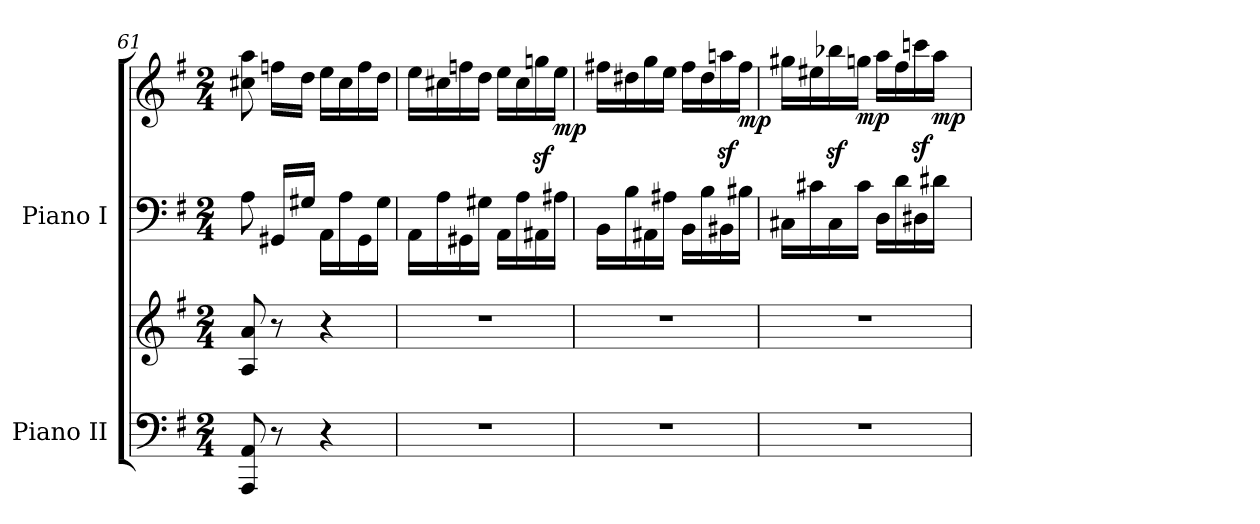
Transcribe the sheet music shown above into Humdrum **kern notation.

**kern	**kern	**kern	**kern	**dynam
*part2	*part2	*part1	*part1	*part1
*staff4	*staff3	*staff2	*staff1	*staff1/2
*I"Piano II	*	*I"Piano I	*	*
*I'Pno. II	*	*I'Pno. I	*	*
*clefF4	*clefG2	*clefF4	*clefG2	*
*k[f#]	*k[f#]	*k[f#]	*k[f#]	*
*M2/4	*M2/4	*M2/4	*M2/4	*
=61	=61	=61	=61	=61
8AAA!/ 8AA!/	8A!/ 8a!/	8A\	8cc#X\ 8aa\	.
8r	8r	16GG#X/LL	16ffn\LL	.
.	.	16G#X/JJ	16dd\JJ	.
4r	4r	16AA\LL	16ee\LL	.
.	.	16A\	16cc#\	.
.	.	16GG#\	16ff\	.
.	.	16G#\JJ	16dd\JJ	.
=62	=62	=62	=62	=62
2r	2r	16AA\LL	16ee\LL	.
.	.	16A\	16cc#X\	.
.	.	16GG#X\	16ffn\	.
.	.	16G#X\JJ	16dd\JJ	.
.	.	16AA\LL	16ee\LL	.
.	.	16A\	16cc#\	.
.	.	16AA#X\	16ggnz<\	.
!	!	!	!	!LO:DY:b
.	.	16A#X\JJ	16ee\JJ	mp
=63	=63	=63	=63	=63
2r	2r	16BB\LL	16ff#X\LL	.
.	.	16B\	16dd#X\	.
.	.	16AA#X\	16gg\	.
.	.	16A#X\JJ	16ee\JJ	.
.	.	16BB\LL	16ff#\LL	.
.	.	16B\	16dd#\	.
.	.	16BB#X\	16aanz<\	.
!	!	!	!	!LO:DY:b
.	.	16B#X\JJ	16ff#\JJ	mp
!!LO:LB:g=z
=64	=64	=64	=64	=64
2r	2r	16C#X\LL	16gg#X\LL	.
.	.	16c#X\	16ee#X\	.
.	.	16C#\	16bb-Xz<\	.
!	!	!	!	!LO:DY:b
.	.	16c#\JJ	16ggn\JJ	mp
.	.	16D\LL	16aa\LL	.
.	.	16d\	16ff#\	.
.	.	16D#X\	16cccnz<\	.
!	!	!	!	!LO:DY:b
.	.	16d#X\JJ	16aa\JJ	mp
=	=	=	=	=
*-	*-	*-	*-	*-
